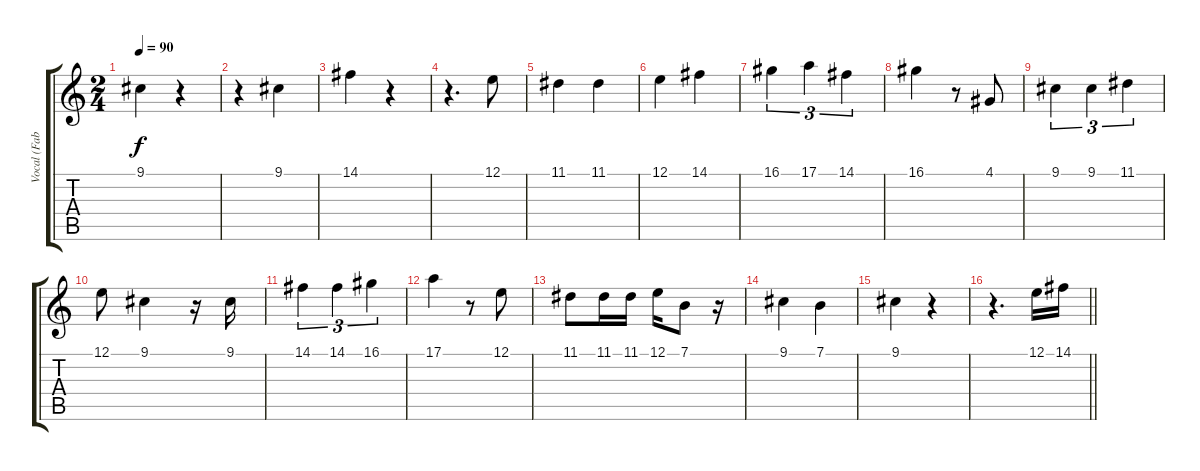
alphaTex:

\track ("Vocal (Fabio Lione)" "Vocal (Fab") {instrument rockorgan}
\staff {score tabs}
\tuning (E4 B3 G3 D3 A2 E2) {hide}
\ts (2 4)
\tempo 90
\clef g2
\ks c
9.1.4{dy f} r.4 |
r.4 9.1.4 |
14.1.4 r.4 |
r.4{d} 12.1.8 |
11.1.4 11.1.4 |
12.1.4 14.1.4 |
16.1.4{tu (3 2)} 17.1.4{tu (3 2)} 14.1.4{tu (3 2)} |
16.1.4 r.8 4.1.8 |
9.1.4{tu (3 2)} 9.1.4{tu (3 2)} 11.1.4{tu (3 2)} |
12.1.8 9.1.4 r.16 9.1.16 |
14.1.4{tu (3 2)} 14.1.4{tu (3 2)} 16.1.4{tu (3 2)} |
17.1.4 r.8 12.1.8 |
11.1.8 11.1.16 11.1.16 12.1.16 7.1.8 r.16 |
9.1.4 7.1.4 |
9.1.4 r.4 |
\barLineRight lightlight
r.4{d} 12.1.16 14.1.16
